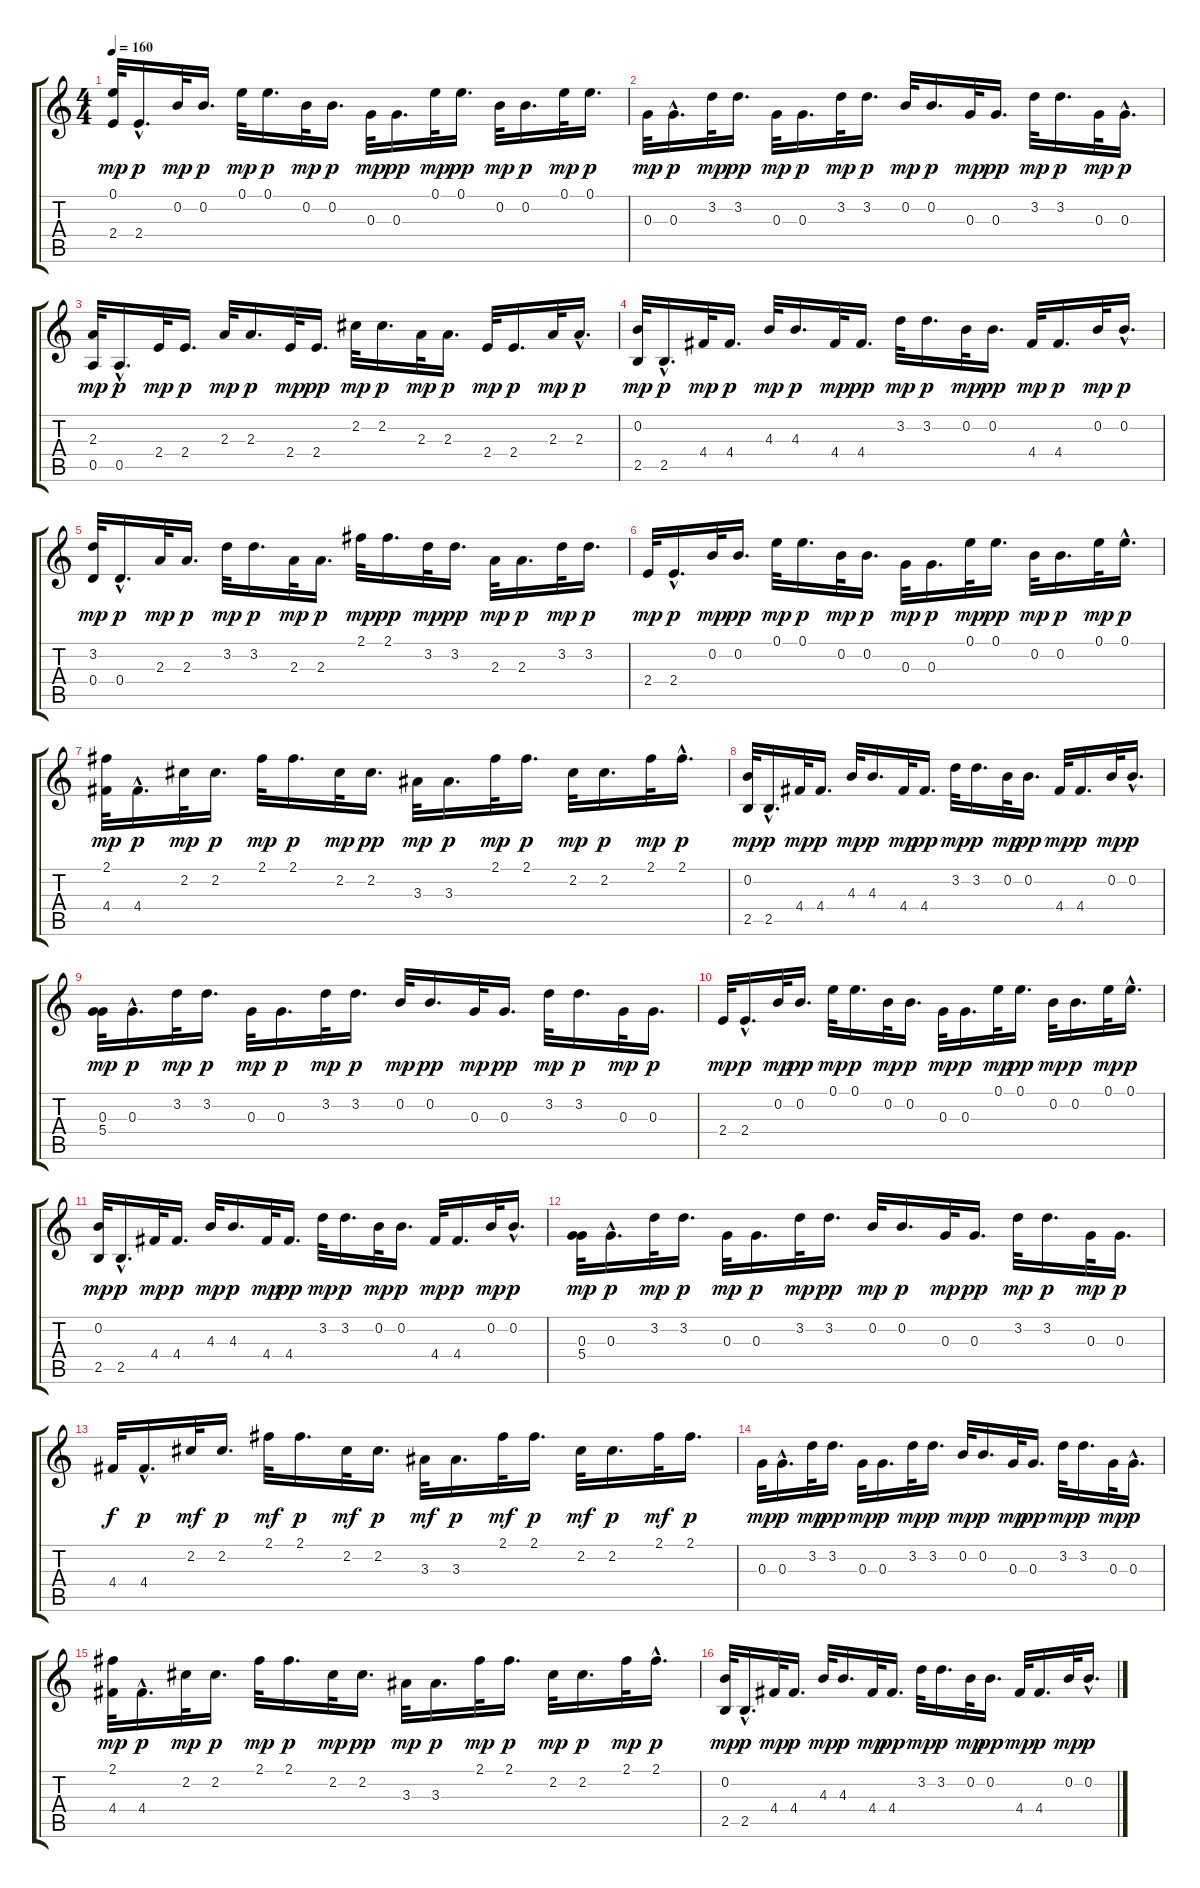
\track "" {instrument electricguitarmuted}
\staff {score tabs}
\tuning (E4 B3 G3 D3 A2 D2) {hide}
\ts (4 4)
\tempo 160
\clef g2
\ks c
(0.1 2.4).32{dy mp} 2.4{hac}.16{d dy p} 0.2.32{dy mp} 0.2.16{d dy p} 0.1.32{dy mp} 0.1.16{d dy p} 0.2.32{dy mp} 0.2.16{d dy p} 0.3.32{dy mp} 0.3.16{d dy pp} 0.1.32{dy mp} 0.1.16{d dy pp} 0.2.32{dy mp} 0.2.16{d dy p} 0.1.32{dy mp} 0.1.16{d dy p} |
0.3.32{dy mp} 0.3{hac}.16{d dy p} 3.2.32{dy mp} 3.2.16{d dy pp} 0.3.32{dy mp} 0.3.16{d dy p} 3.2.32{dy mp} 3.2.16{d dy p} 0.2.32{dy mp} 0.2.16{d dy p} 0.3.32{dy mp} 0.3.16{d dy pp} 3.2.32{dy mp} 3.2.16{d dy p} 0.3.32{dy mp} 0.3{hac}.16{d dy p} |
(2.3 0.5).32{dy mp} 0.5{hac}.16{d dy p} 2.4.32{dy mp} 2.4.16{d dy p} 2.3.32{dy mp} 2.3.16{d dy p} 2.4.32{dy mp} 2.4.16{d dy pp} 2.2.32{dy mp} 2.2.16{d dy p} 2.3.32{dy mp} 2.3.16{d dy p} 2.4.32{dy mp} 2.4.16{d dy p} 2.3.32{dy mp} 2.3{hac}.16{d dy p} |
(0.2 2.5).32{dy mp} 2.5{hac}.16{d dy p} 4.4.32{dy mp} 4.4.16{d dy p} 4.3.32{dy mp} 4.3.16{d dy p} 4.4.32{dy mp} 4.4.16{d dy pp} 3.2.32{dy mp} 3.2.16{d dy p} 0.2.32{dy mp} 0.2.16{d dy pp} 4.4.32{dy mp} 4.4.16{d dy p} 0.2.32{dy mp} 0.2{hac}.16{d dy p} |
(3.2 0.4).32{dy mp} 0.4{hac}.16{d dy p} 2.3.32{dy mp} 2.3.16{d dy p} 3.2.32{dy mp} 3.2.16{d dy p} 2.3.32{dy mp} 2.3.16{d dy p} 2.1.32{dy mp} 2.1.16{d dy pp} 3.2.32{dy mp} 3.2.16{d dy pp} 2.3.32{dy mp} 2.3.16{d dy p} 3.2.32{dy mp} 3.2.16{d dy p} |
2.4.32{dy mp} 2.4{hac}.16{d dy p} 0.2.32{dy mp} 0.2.16{d dy pp} 0.1.32{dy mp} 0.1.16{d dy p} 0.2.32{dy mp} 0.2.16{d dy p} 0.3.32{dy mp} 0.3.16{d dy p} 0.1.32{dy mp} 0.1.16{d dy pp} 0.2.32{dy mp} 0.2.16{d dy p} 0.1.32{dy mp} 0.1{hac}.16{d dy p} |
(2.1 4.4).32{dy mp} 4.4{hac}.16{d dy p} 2.2.32{dy mp} 2.2.16{d dy p} 2.1.32{dy mp} 2.1.16{d dy p} 2.2.32{dy mp} 2.2.16{d dy pp} 3.3.32{dy mp} 3.3.16{d dy p} 2.1.32{dy mp} 2.1.16{d dy p} 2.2.32{dy mp} 2.2.16{d dy p} 2.1.32{dy mp} 2.1{hac}.16{d dy p} |
(0.2 2.5).32{dy mp} 2.5{hac}.16{d dy p} 4.4.32{dy mp} 4.4.16{d dy p} 4.3.32{dy mp} 4.3.16{d dy p} 4.4.32{dy mp} 4.4.16{d dy pp} 3.2.32{dy mp} 3.2.16{d dy p} 0.2.32{dy mp} 0.2.16{d dy pp} 4.4.32{dy mp} 4.4.16{d dy p} 0.2.32{dy mp} 0.2{hac}.16{d dy p} |
(0.3 5.4).32{dy mp} 0.3{hac}.16{d dy p} 3.2.32{dy mp} 3.2.16{d dy p} 0.3.32{dy mp} 0.3.16{d dy p} 3.2.32{dy mp} 3.2.16{d dy p} 0.2.32{dy mp} 0.2.16{d dy pp} 0.3.32{dy mp} 0.3.16{d dy pp} 3.2.32{dy mp} 3.2.16{d dy p} 0.3.32{dy mp} 0.3.16{d dy p} |
2.4.32{dy mp} 2.4{hac}.16{d dy p} 0.2.32{dy mp} 0.2.16{d dy pp} 0.1.32{dy mp} 0.1.16{d dy p} 0.2.32{dy mp} 0.2.16{d dy p} 0.3.32{dy mp} 0.3.16{d dy p} 0.1.32{dy mp} 0.1.16{d dy pp} 0.2.32{dy mp} 0.2.16{d dy p} 0.1.32{dy mp} 0.1{hac}.16{d dy p} |
(0.2 2.5).32{dy mp} 2.5{hac}.16{d dy p} 4.4.32{dy mp} 4.4.16{d dy p} 4.3.32{dy mp} 4.3.16{d dy p} 4.4.32{dy mp} 4.4.16{d dy pp} 3.2.32{dy mp} 3.2.16{d dy p} 0.2.32{dy mp} 0.2.16{d dy p} 4.4.32{dy mp} 4.4.16{d dy p} 0.2.32{dy mp} 0.2{hac}.16{d dy p} |
(0.3 5.4).32{dy mp} 0.3{hac}.16{d dy p} 3.2.32{dy mp} 3.2.16{d dy p} 0.3.32{dy mp} 0.3.16{d dy p} 3.2.32{dy mp} 3.2.16{d dy pp} 0.2.32{dy mp} 0.2.16{d dy p} 0.3.32{dy mp} 0.3.16{d dy pp} 3.2.32{dy mp} 3.2.16{d dy p} 0.3.32{dy mp} 0.3.16{d dy p} |
4.4.32{dy f} 4.4{hac}.16{d dy p} 2.2.32{dy mf} 2.2.16{d dy p} 2.1.32{dy mf} 2.1.16{d dy p} 2.2.32{dy mf} 2.2.16{d dy p} 3.3.32{dy mf} 3.3.16{d dy p} 2.1.32{dy mf} 2.1.16{d dy p} 2.2.32{dy mf} 2.2.16{d dy p} 2.1.32{dy mf} 2.1.16{d dy p} |
0.3.32{dy mp} 0.3{hac}.16{d dy p} 3.2.32{dy mp} 3.2.16{d dy pp} 0.3.32{dy mp} 0.3.16{d dy p} 3.2.32{dy mp} 3.2.16{d dy p} 0.2.32{dy mp} 0.2.16{d dy p} 0.3.32{dy mp} 0.3.16{d dy pp} 3.2.32{dy mp} 3.2.16{d dy p} 0.3.32{dy mp} 0.3{hac}.16{d dy p} |
(2.1 4.4).32{dy mp} 4.4{hac}.16{d dy p} 2.2.32{dy mp} 2.2.16{d dy p} 2.1.32{dy mp} 2.1.16{d dy p} 2.2.32{dy mp} 2.2.16{d dy pp} 3.3.32{dy mp} 3.3.16{d dy p} 2.1.32{dy mp} 2.1.16{d dy p} 2.2.32{dy mp} 2.2.16{d dy p} 2.1.32{dy mp} 2.1{hac}.16{d dy p} |
(0.2 2.5).32{dy mp} 2.5{hac}.16{d dy p} 4.4.32{dy mp} 4.4.16{d dy p} 4.3.32{dy mp} 4.3.16{d dy p} 4.4.32{dy mp} 4.4.16{d dy pp} 3.2.32{dy mp} 3.2.16{d dy p} 0.2.32{dy mp} 0.2.16{d dy pp} 4.4.32{dy mp} 4.4.16{d dy p} 0.2.32{dy mp} 0.2{hac}.16{d dy p}
